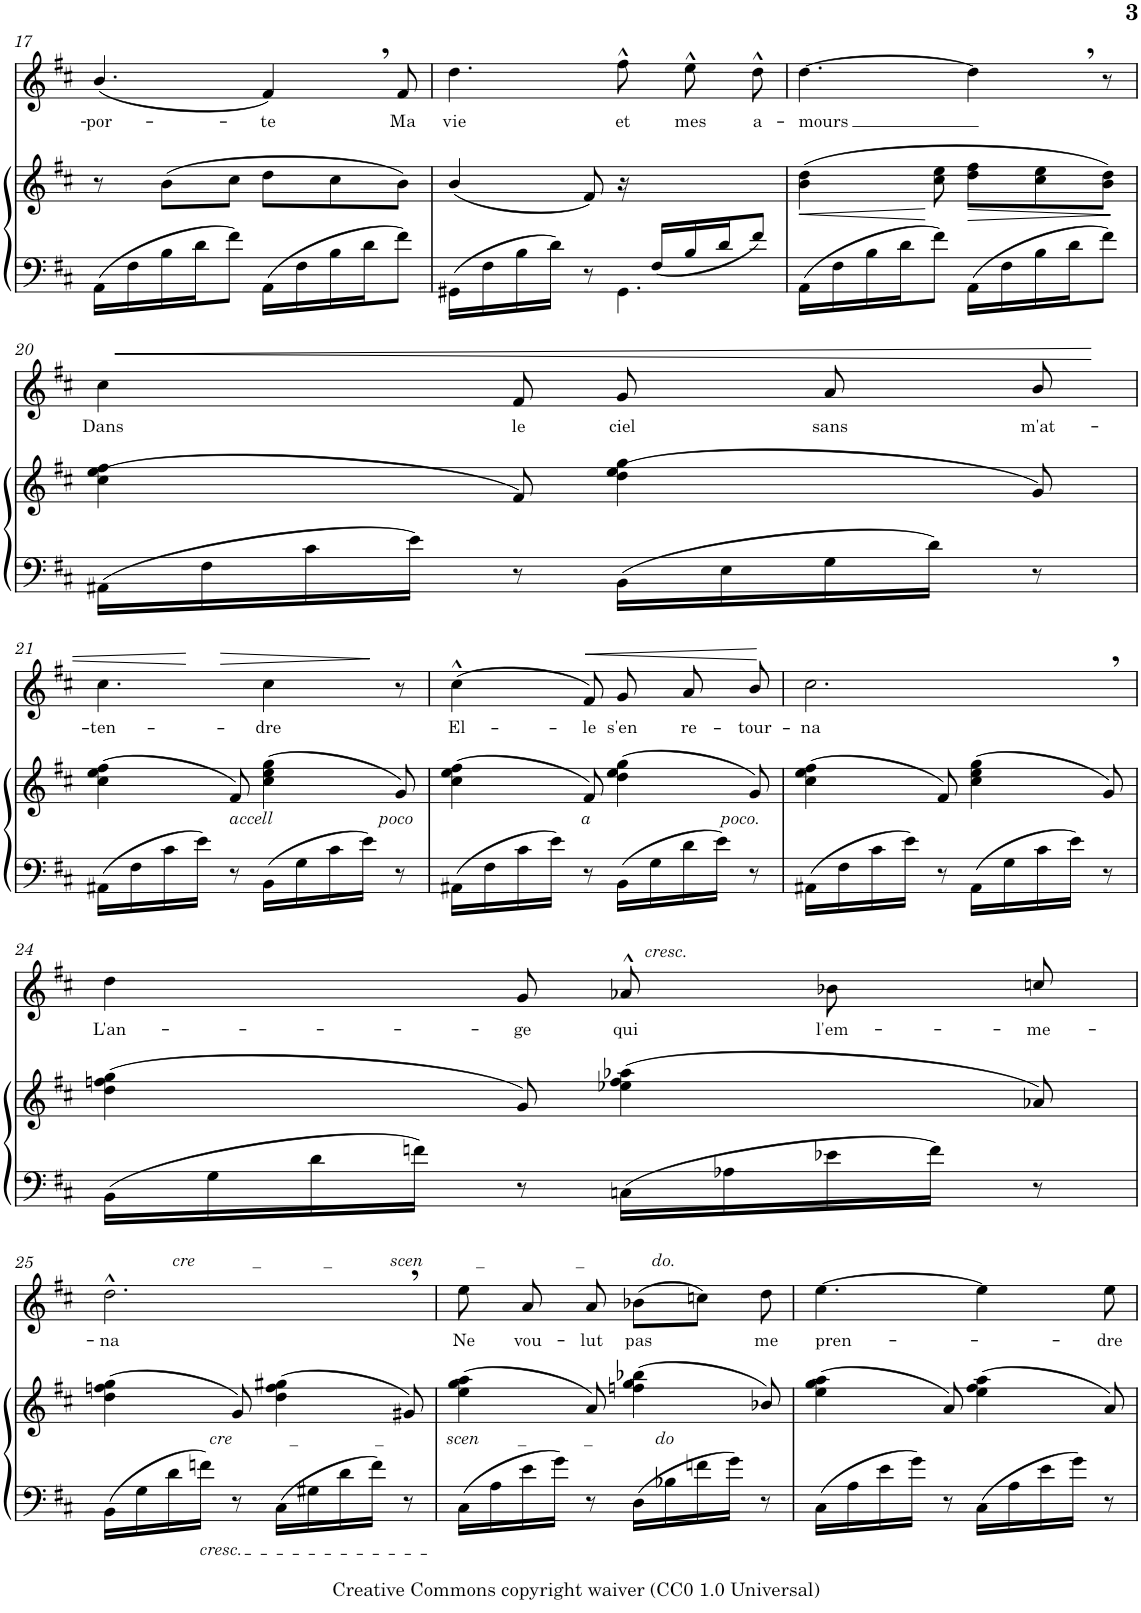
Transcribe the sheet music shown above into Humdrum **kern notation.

**kern	**kern	**dynam	**kern	**text	**dynam
*part2	*part2	*part2	*part1	*part1	*part1
*staff3	*staff2	*staff2/3	*staff1	*staff1	*staff1
*I"Piano	*	*	*I"Chant Voice	*	*
*I'Pno	*	*	*	*	*
!!LO:PB:g=z
*clefF4	*clefG2	*	*clefG2	*	*
*k[f#c#]	*k[f#c#]	*	*k[f#c#]	*	*
*M6/8	*M6/8	*	*M6/8	*	*
=17	=17	=17	=17	=17	=17
!	!	!	!	!LO:LY:b	!
16AA\LL	8r	.	(4.b/	-por-	.
16F#\	.	.	.	.	.
16B\	(8b\L	.	.	.	.
16d\J	.	.	.	.	.
8f#\J	8cc#\J	.	.	.	.
!	!	!	!	!LO:LY:b	!
16AA\LL	8dd\L	.	4f#,/)	-te	.
16F#\	.	.	.	.	.
16B\	8cc#\	.	.	.	.
16d\J	.	.	.	.	.
!	!	!	!	!LO:LY:b	!
8f#\J	8b\J)	.	8f#/	Ma	.
=18	=18	=18	=18	=18	=18
*^	*	*	*	*	*
!	!	!	!	!	!LO:LY:b	!
4..ryy	16GG#X\LL	(<4b/	.	4.dd\	vie	.
.	16F#\	.	.	.	.	.
.	16B\	.	.	.	.	.
.	16d\JJ	.	.	.	.	.
.	8r	8f#/)	.	.	.	.
!	!	!	!	!	!LO:LY:b	!
.	4.GG#\	16r	.	8ff#^^\	et	.
16F#/LL	.	4ryy	.	.	.	.
!	!	!	!	!	!LO:LY:b	!
16B/	.	.	.	8ee^^\	mes	.
16d/J	.	.	.	.	.	.
!	!	!	!	!	!LO:LY:b	!
8f#/J	.	.	.	8dd^^\	a-	.
.	.	16ryy	.	.	.	.
*v	*v	*	*	*	*	*
=19	=19	=19	=19	=19	=19
!	!	!LO:HP:b	!	!LO:LY:b	!
16AA\LL	(4b\ 4dd\	<	[4.dd\	-mours	.
16F#\	.	.	.	.	.
16B\	.	.	.	.	.
16d\J	.	.	.	.	.
8f#\J	8cc#\ 8ee\	[	.	.	.
!	!	!LO:HP:b	!	!	!
16AA\LL	8dd\ 8ff#\L	>	4dd,\]	.	.
16F#\	.	.	.	.	.
16B\	8cc#\ 8ee\	.	.	.	.
16d\J	.	.	.	.	.
8f#\J	8b\ 8dd\J)	.	8r	.	.
.	.	]	.	.	.
!!LO:LB:g=z
=20	=20	=20	=20	=20	=20
!	!	!	!	!LO:LY:b	!LO:HP:b
16AA#X\LL	(4cc#\ 4ee\ 4ff#\	.	4cc#\	Dans	<
16F#\	.	.	.	.	.
16c#\	.	.	.	.	.
16e\JJ	.	.	.	.	.
!	!	!	!	!LO:LY:b	!
8r	8f#/)	.	8f#/	le	.
!	!	!	!	!LO:LY:b	!
16BB\LL	(4dd\ 4ee\ 4gg\	.	8g/	ciel	.
16E\	.	.	.	.	.
!	!	!	!	!LO:LY:b	!
16G\	.	.	8a/	sans	.
16d\JJ	.	.	.	.	.
!	!	!	!	!LO:LY:b	!
8r	8g/)	.	8b/	m'at-	.
!!LO:LB:g=z
=21	=21	=21	=21	=21	=21
!	!	!	!	!LO:LY:b	!
16AA#X\LL	(4cc#\ 4ee\ 4ff#\	.	4.cc#\	-ten-	.
16F#\	.	.	.	.	.
16c#\	.	.	.	.	.
16e\JJ	.	.	.	.	.
!LO:TX:a:i:t=accell                      poco                                   a                           poco.	!	!	!	!	!
8r	8f#/)	.	.	.	.
!	!	!	!	!LO:LY:b	!LO:HP:n=1:b
16BB\LL	(4cc#\ 4ee\ 4gg\	.	4cc#\	-dre	[ >
16G\	.	.	.	.	.
16c#\	.	.	.	.	.
16e\JJ	.	.	.	.	.
8r	8g/)	.	8r	.	]
=22	=22	=22	=22	=22	=22
!	!	!	!	!LO:LY:b	!
16AA#X\LL	(4cc#\ 4ee\ 4ff#\	.	(4cc#^^\	El-	.
16F#\	.	.	.	.	.
16c#\	.	.	.	.	.
16e\JJ	.	.	.	.	.
!	!	!	!	!LO:LY:b	!
8r	8f#/)	.	8f#/)	-le	.
!	!	!	!	!LO:LY:b	!LO:HP:b
16BB\LL	(4dd\ 4ee\ 4gg\	.	8g/	s'en	<
16G\	.	.	.	.	.
!	!	!	!	!LO:LY:b	!
16d\	.	.	8a/	re-	.
16e\JJ	.	.	.	.	.
!	!	!	!	!LO:LY:b	!
8r	8g/)	.	8b/	-tour-	.
.	.	.	.	.	[
=23	=23	=23	=23	=23	=23
!	!	!	!	!LO:LY:b	!
16AA#X\LL	(4cc#\ 4ee\ 4ff#\	.	2.cc#,\	-na	.
16F#\	.	.	.	.	.
16c#\	.	.	.	.	.
16e\JJ	.	.	.	.	.
8r	8f#/)	.	.	.	.
16AA#\LL	(4cc#\ 4ee\ 4gg\	.	.	.	.
16G\	.	.	.	.	.
16c#\	.	.	.	.	.
16e\JJ	.	.	.	.	.
8r	8g/)	.	.	.	.
!!LO:LB:g=z
=24	=24	=24	=24	=24	=24
!	!	!	!	!LO:LY:b	!
16BB\LL	(4dd\ 4ffn\ 4gg\	.	4dd\	L'an-	.
16G\	.	.	.	.	.
16d\	.	.	.	.	.
16fn\JJ	.	.	.	.	.
!	!	!	!	!LO:LY:b	!
8r	8g/)	.	8g/	-ge	.
!	!	!	!LO:TX:a:i:t=cresc.	!	!
!	!	!	!	!LO:LY:b	!
16Cn\LL	(4ee-X\ 4ff\ 4aa-X\	.	8a-X^^/	qui	.
16A-X\	.	.	.	.	.
!	!	!	!	!LO:LY:b	!
16e-X\	.	.	8b-X\	l'em-	.
16f\JJ	.	.	.	.	.
!	!	!	!	!LO:LY:b	!
8r	8a-X/)	.	8ccn/	-me-	.
!!LO:LB:g=z
=25	=25	=25	=25	=25	=25
!	!	!	!LO:TX:a:i:t=cre            _             _            scen           _                   _              do.	!	!
!	!	!	!	!LO:LY:b	!
16BB\LL	(4dd\ 4ffn\ 4gg\	.	2.dd^^,\	-na	.
16G\	.	.	.	.	.
16d\	.	.	.	.	.
!LO:TX:b:i:t=cresc.	!	!	!	!	!
!LO:TX:a:i:t=cre            _                _             scen        _            _             do	!	!	!	!	!
16fn\JJ	.	.	.	.	.
8r	8g/)	.	.	.	.
16C#\LL	(4dd\ 4ff\ 4gg#X\	.	.	.	.
16G#X\	.	.	.	.	.
16d\	.	.	.	.	.
16f\JJ	.	.	.	.	.
8r	8g#X/)	.	.	.	.
=26	=26	=26	=26	=26	=26
!	!	!	!	!LO:LY:b	!
16C#\LL	(4ee\ 4gg\ 4aa\	.	8ee\	Ne	.
16A\	.	.	.	.	.
!	!	!	!	!LO:LY:b	!
16e\	.	.	8a/	vou-	.
16g\JJ	.	.	.	.	.
!	!	!	!	!LO:LY:b	!
8r	8a/)	.	8a/	-lut	.
!	!	!	!	!LO:LY:b	!
16D\LL	(4ffn\ 4gg\ 4bb-X\	.	(8b-X\L	pas	.
16B-X\	.	.	.	.	.
16fn\	.	.	8ccn\J)	.	.
16g\JJ	.	.	.	.	.
!	!	!	!	!LO:LY:b	!
8r	8b-X/)	.	8dd\	me	.
=27	=27	=27	=27	=27	=27
!	!	!	!	!LO:LY:b	!
16C#\LL	(4ee\ 4gg\ 4aa\	.	[4.ee\	pren-	.
16A\	.	.	.	.	.
16e\	.	.	.	.	.
16g\JJ	.	.	.	.	.
8r	8a/)	.	.	.	.
16C#\LL	(4ee\ 4ff#\ 4aa\	.	4ee\]	.	.
16A\	.	.	.	.	.
16e\	.	.	.	.	.
16g\JJ	.	.	.	.	.
!	!	!	!	!LO:LY:b	!
8r	8a/)	.	8ee\	-dre	.
=	=	=	=	=	=
*-	*-	*-	*-	*-	*-
